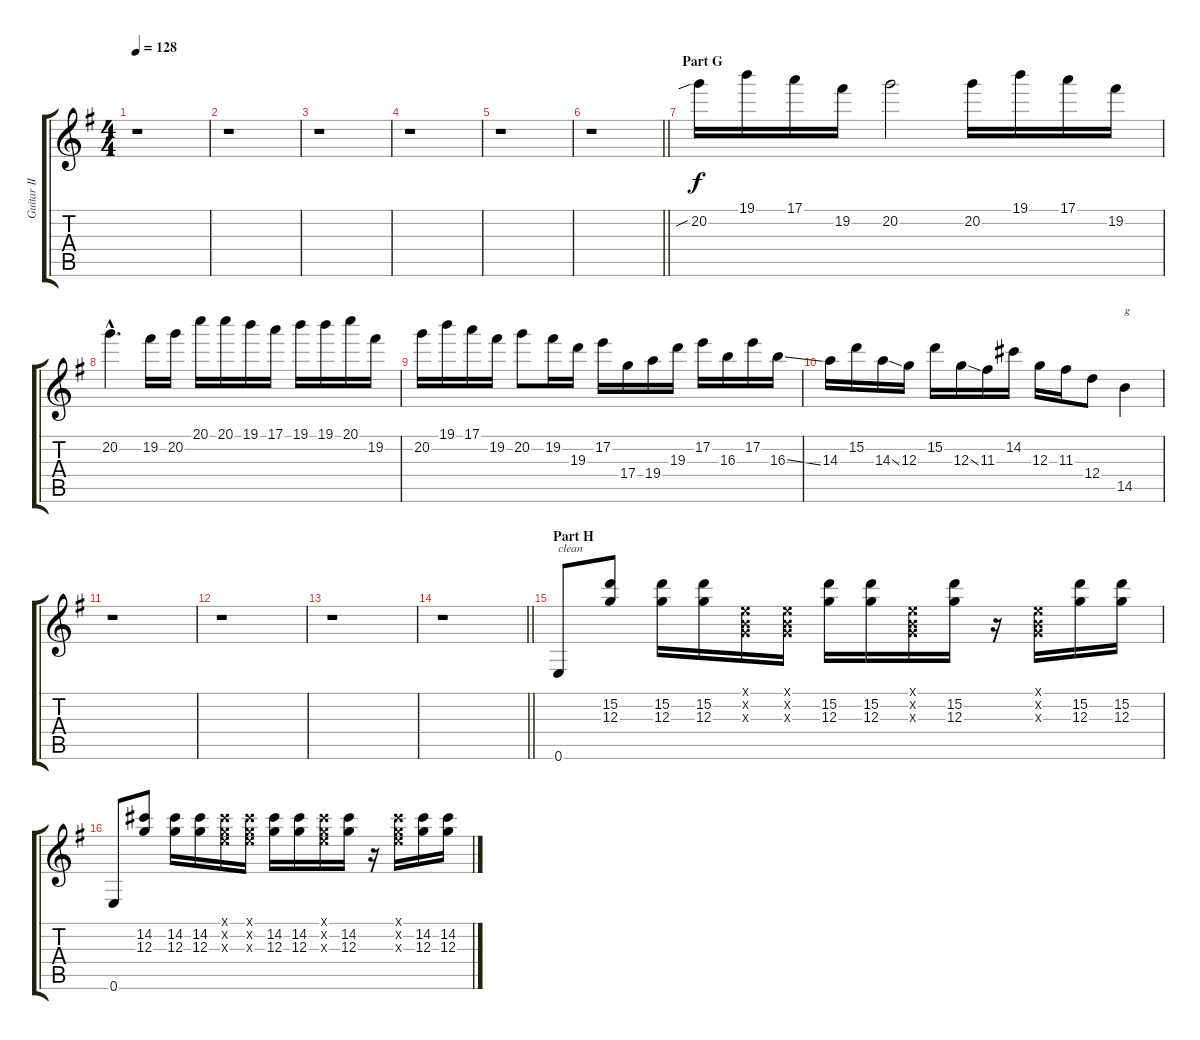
\track ("Guitar II (Daita)" "Guitar II ") {instrument distortionguitar}
\staff {score tabs}
\tuning (E4 B3 G3 D3 A2 E2) {hide}
\ts (4 4)
\tempo 128
\clef g2
\ks g
r.1{dy f} |
r.1 |
r.1 |
r.1 |
r.1 |
\barLineRight lightlight
r.1 |
\section ("" "Part G")
20.2{sib}.16{volume 14 balance 8} 19.1.16 17.1.16 19.2.16 20.2.2 20.2.16 19.1.16 17.1.16 19.2.16 |
20.2{hac}.4{d} 19.2.16 20.2.16 20.1.16 20.1.16 19.1.16 17.1.16 19.1.16 19.1.16 20.1.16 19.2.16 |
20.2.16 19.1.16 17.1.16 19.2.16 20.2.8 19.2.16 19.3.16 17.2.16 17.4.16 19.4.16 19.3.16 17.2.16 16.3.16 17.2.16 16.3{ss}.16 |
14.3.16 15.2.16 14.3{ss}.16 12.3.16 15.2.16 12.3{ss}.16 11.3.16 14.2.16 12.3.16 11.3.16 12.4.8 14.5.4{txt "g"} |
r.1{volume 12 balance 14} |
r.1 |
r.1 |
\barLineRight lightlight
r.1 |
\section ("" "Part H")
0.6.8{txt "clean" instrument electricguitarclean} (15.2 12.3).8 (15.2 12.3).16 (15.2 12.3).16 (0.1{x} 0.2{x} 0.3{x}).16 (0.1{x} 0.2{x} 0.3{x}).16 (15.2 12.3).16 (15.2 12.3).16 (0.1{x} 0.2{x} 0.3{x}).16 (15.2 12.3).16 r.16 (0.1{x} 0.2{x} 0.3{x}).16 (15.2 12.3).16 (15.2 12.3).16 |
0.6.8 (14.2 12.3).8 (14.2 12.3).16 (14.2 12.3).16 (0.1{x} 14.2{x} 12.3{x}).16 (0.1{x} 14.2{x} 12.3{x}).16 (14.2 12.3).16 (14.2 12.3).16 (0.1{x} 14.2{x} 12.3{x}).16 (14.2 12.3).16 r.16 (0.1{x} 14.2{x} 12.3{x}).16 (14.2 12.3).16 (14.2 12.3).16
